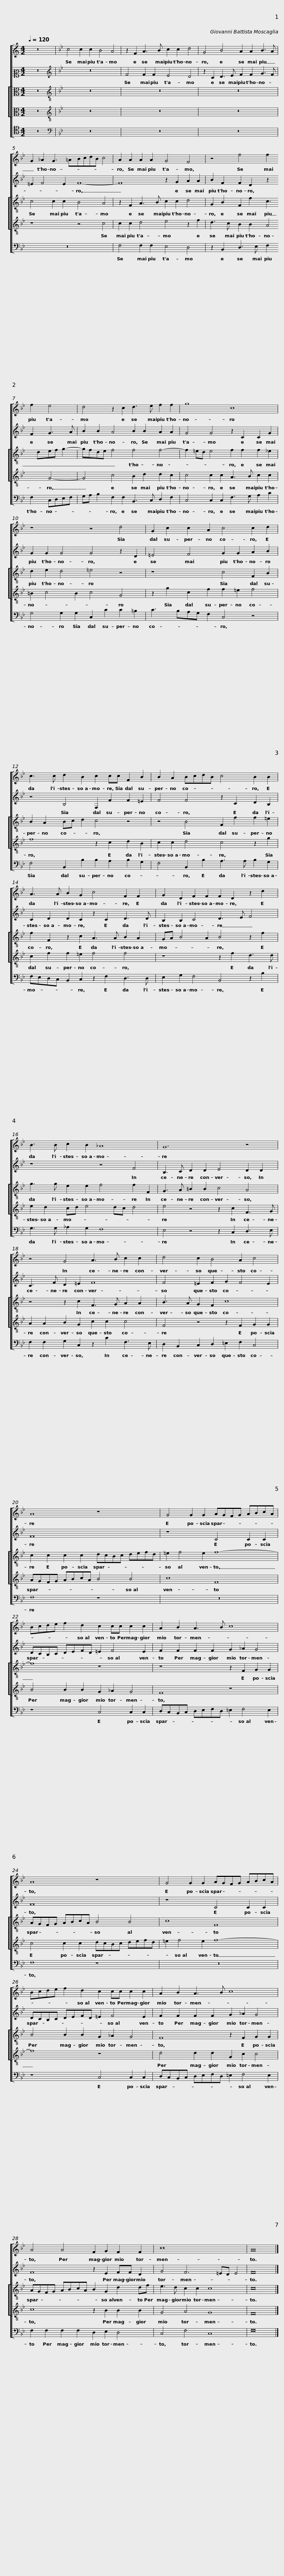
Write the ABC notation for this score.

X:1
%%score [ 1 2 [ 3 4 ] 5 ]
L:1/8
Q:1/4=120
M:4/2
I:linebreak $
K:C
V:1 treble
V:2 alto2
V:3 alto
V:4 alto
V:5 tenor
V:1
 z16 |[K:Bb] c4 c2 c2 B4 A4 | z2 F2 A3 B c2 c2 d4 |$ G4 B4 A2 A2 B3 A | G2 _A2 G3 =ABcdB c4 | %5
 A2 A2 A2 A2 G4 F4 |$ z4 f4 f2 f2 e4 | d4 z2 c2 d3 e f2 f2 |$ g8 c8 |$ z8 z4 d4 | %10
 G2 c2 c2 A2 c4 c2 d2 |$ c3 c d2 B2 c2 cc F2 B2 |$ B2 A2 BcdB c4 B2 B2 | A3 A B2 G2 c4 F2 F2 |$ G2 D2 F2 F2 F2 D2 z2 d2 |$ %15
 B3 B c2 B2 _A8 | G12 z4 |$ z4 G4 A3 B c2 c2 |$ d4 c2 B4 A2 c4 | A8 z8 |$ %20
 G4 G2 G2 AGFG ABcA |$ Bcde f2 d2 c2 cc c2 c2 | A2 B2 A3 B c8 |$ A8 z8 | G4 G2 G2 AGFG ABcA |$ %25
 Bcde f2 d2 c2 cc c2 c2 | A2 B2 A3 B c8 |$ A4 A4 F2 G2 F2 F2 | c16 | A16 |] %30
V:2
 z16 |[K:Bb][K:treble] z16 | F4 F2 F2 E4 D4 |$ z2 C2 D3 E F2 F2 G3 F | =E2 F4 E2 F8- | %5
 F8 z2 G2 A2 A2 |$ B2 F2 F2 D2 z2 F2 G3 A | B2 B2 A4 B2 B2 A2 A2 |$ G4 G4 z2 C2 C2 G2 |$ G2 G2 G4 G4 z2 D2 | %10
 =E4 F4 G2 G2 A2 B2 |$ z4 B,4 F,2 F2 F2 =E2 |$ F4 F4 z2 C2 D2 B,2 | C2 D2 D2 C2 z2 C2 D3 D |$ B,2 B,2 C4 D3 E F4 |$ %15
 z8 z4 F4 | B,3 C D2 D2 E4 D2 D2 |$ C3 F D2 =E2 F8 |$ F4 =E2 F2 G2 F4 E2 | F16 |$ %20
 z8 C4 C2 C2 |$ DCB,C DEFD =E2 F4 E2 | F2 F2 F2 F2 G2 _A2 G4 |$ F16 | z8 C4 C2 C2 |$ %25
 DCB,C DEFD =E2 F4 E2 | F2 F2 F2 F2 G2 _A2 G4 |$ F8 z2 E2 FF D2 | G4 F6 =ED E4 | F16 |] %30
V:3
 z16 |[K:Bb][K:treble-8] z16 | z16 |$ z16 | c4 c2 c2 B4 A4 | %5
 z2 F2 A3 B c2 c2 d4 |$ G2 B2 F2 f2 c3 def g2- | gfde f4 f4 f4- |$ f2 =ed e4 f2 f2 f2 _e2 |$ d2 e2 d4 =e4 z4 | %10
 z8 c4 F2 B2 |$ B2 A2 Bc d2 c4 z4 |$ z4 B4 F2 f2 f2 =e2 | f2 F2 z2 c2 A3 A B2 A2 |$ GA B4 A2 B4 z2 f2 |$ %15
 g3 g e2 e2 f4 f2 F2 | G3 A =B2 B2 c4 A4 |$ z4 z2 c2 F3 G A2 A2 |$ B3 A G2 F2 c8 | c2 c2 c2 c2 dcBc defd |$ %20
 =e2 f4 e2 f8- |$ f8 z8 | z8 z2 F2 G2 G2 |$ AGFG ABcA B4 B4 | c8 F8 |$ %25
 B4 B2 B2 G2 _A2 G4 | F8 z2 F2 G2 G2 |$ AGFG ABcA B2 G2 d2 df | e3 d c2 c2 c8 | c16 |] %30
V:4
 z16 |[K:Bb][K:treble-8] z16 | z16 |$ z16 | z8 z4 c4 | %5
 c2 c2 d4 e4 z2 f2 |$ d3 c B2 B2 A4 G4- | G4 c4 B2 d2 d2 c2 |$ c4 c2 c2 A3 B c2 c2 |$ =B2 c4 B2 c4 G4 | %10
 z2 g2 c2 f2 f2 =e2 f4 |$ f8 z2 c2 d2 B2 |$ c2 c2 d4 c4 z2 g2 | c2 f2 f2 =e2 f4 f4 |$ z8 z2 f2 d3 d |$ %15
 e2 d2 cd e4 dc d4 | e4 z4 z2 c2 F3 G |$ A2 A2 B2 G2 c2 c2 c4 |$ F4 z4 z2 F2 G2 G2 | AGFG ABcA B4 B4 |$ %20
 c8 F8 |$ B4 B2 B2 G2 _A2 G4 | F8 z8 |$ c4 c2 c2 dcBc defd | =e2 f4 e2 f8- |$ %25
 f8 z8 | d4 d2 d2 G2 c2 c4 |$ c8 z2 B2 B2 B2 | G4 A4 G8 | F16 |] %30
V:5
 z16 |[K:Bb][K:bass] z16 | z16 |$ z16 | z16 | %5
 F,4 F,2 F,2 E,4 D,4 |$ z2 B,,2 D,3 E, F,2 F,2 C,D,E,F, | G,A, B,2 F,2 F,2 B,,3 C, D,2 F,2 |$ C,4 C,2 C,2 F,3 G, A,2 C2 |$ G,4 G,2 G,2 C,2 C2 C2 =B,2 | %10
 C3 B,A,G, F,2 C,4 z4 |$ F,4 B,,2 B,2 B,2 A,2 B,2 G,2 |$ F,4 B,,2 B,2 A,3 A, B,2 G,2 | F,E,D,C, B,,2 C,2 z2 F,2 D,3 D, |$ E,2 G,2 F,4 B,,4 z2 B,2 |$ %15
 G,3 G, _A,2 G,2 F,8 | E,4 z4 z2 C,2 D,3 E, |$ F,2 F,2 G,2 C,2 z2 C2 F,3 E, |$ D,2 B,,2 C,2 D,2 =E,2 F,2 C,4 | F,8 z8 |$ %20
 z16 |$ z8 C,4 C,2 C,2 | D,C,B,,C, D,E,F,D, =E,2 F,4 E,2 |$ F,8 z8 | z16 |$ %25
 z8 C,4 C,2 C,2 | D,C,B,,C, D,E,F,D, =E,2 F,4 E,2 |$ F,2 F,2 F,2 F,2 D,2 E,2 D,4 | C,4 F,4 C,8 | F,16 |] %30
